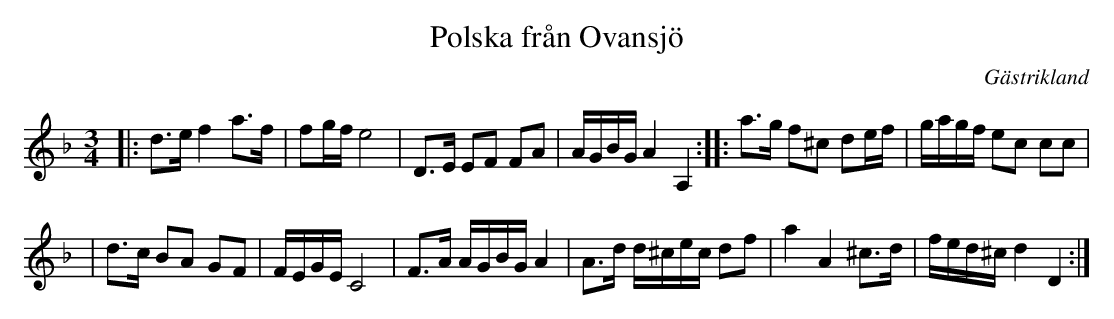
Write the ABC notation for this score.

X:1
T: Polska fr\aan Ovansj\"o
O: G\"astrikland
M: 3/4
L: 1/16
K: Dm
|: d3e f4 a3f | f2gf e8 | D3E E2F2 F2A2 | AGBG A4 A,4 :: a3g f2^c2 d2ef | gagf e2c2 c2c2 |
| d3c B2A2 G2F2 | FEGE C8 | F3A AGBG A4 | A3d d^cec d2f2 | a4 A4 ^c3d | fed^c d4 D4 :|
